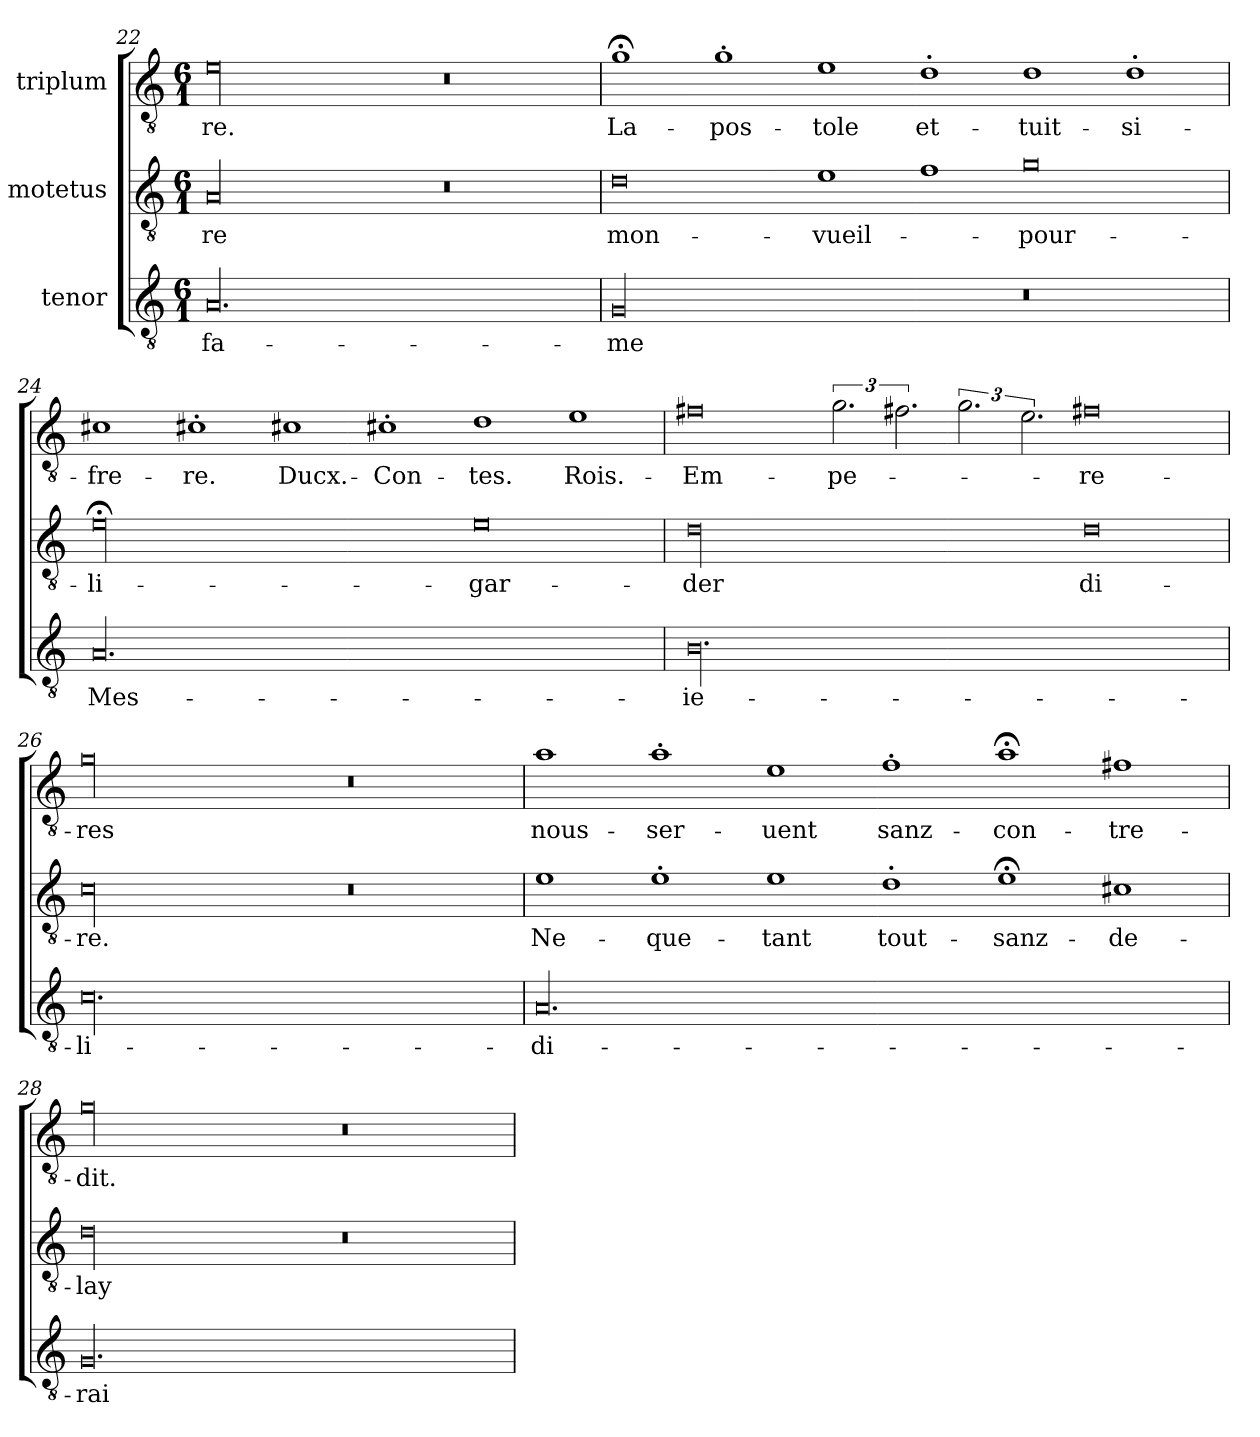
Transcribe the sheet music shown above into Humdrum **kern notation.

**kern	**text	**kern	**text	**kern	**text
*part3	*part3	*part2	*part2	*part1	*part1
*staff3	*staff3	*staff2	*staff2	*staff1	*staff1
*I"tenor	*	*I"motetus	*	*I"triplum	*
*clefGv2	*	*clefGv2	*	*clefGv2	*
*k[]	*	*k[]	*	*k[]	*
*C:	*	*C:	*	*C:	*
*M6/1	*	*M6/1	*	*M6/1	*
=22	=22	=22	=22	=22	=22
00.A/	fa-	00A/	-re	00e\	-re.
.	.	0r	.	0r	.
=23	=23	=23	=23	=23	=23
00G/	-me	0d\	mon-	1g;<\	La-
.	.	.	.	1g'\	-pos-
.	.	1e\	vueil-	1e\	-tole
.	.	1f\	.	1d'\	et-
0r	.	0g\	pour-	1d\	tuit-
.	.	.	.	1d'\	si-
!!LO:PB:g=z
=24	=24	=24	=24	=24	=24
00.A/	Mes-	00e;<\	li-	1c#X\	fre-
.	.	.	.	1c#X'i\	-re.
.	.	.	.	1c#Xi\	Ducx.-
.	.	.	.	1c#X'i\	Con-
.	.	0e\	gar-	1d\	-tes.
.	.	.	.	1e\	Rois.-
=25	=25	=25	=25	=25	=25
00.B\	ie-	00d\	-der	0f#X\	Em-
.	.	.	.	3.g\	-pe-
.	.	.	.	3.f#Xi\	.
.	.	.	.	3.g\	.
.	.	.	.	3.e\	.
.	.	0d\	di-	0f#Xi\	-re-
=26	=26	=26	=26	=26	=26
00.c\	li-	00c\	-re.	00g\	-res
.	.	0r	.	0r	.
!!LO:LB:g=z
=27	=27	=27	=27	=27	=27
00.A/	di-	1e\	Ne-	1a\	nous-
.	.	1e'\	-que-	1a'\	ser-
.	.	1e\	-tant	1e\	-uent
.	.	1d'\	tout-	1f'\	sanz-
.	.	1e;<\	sanz-	1a;<\	con-
.	.	1c#Xi\	de-	1f#Xi\	-tre-
=28	=28	=28	=28	=28	=28
00.G/	-rai	00d\	-lay	00g\	-dit.
.	.	0r	.	0r	.
=	=	=	=	=	=
*-	*-	*-	*-	*-	*-
